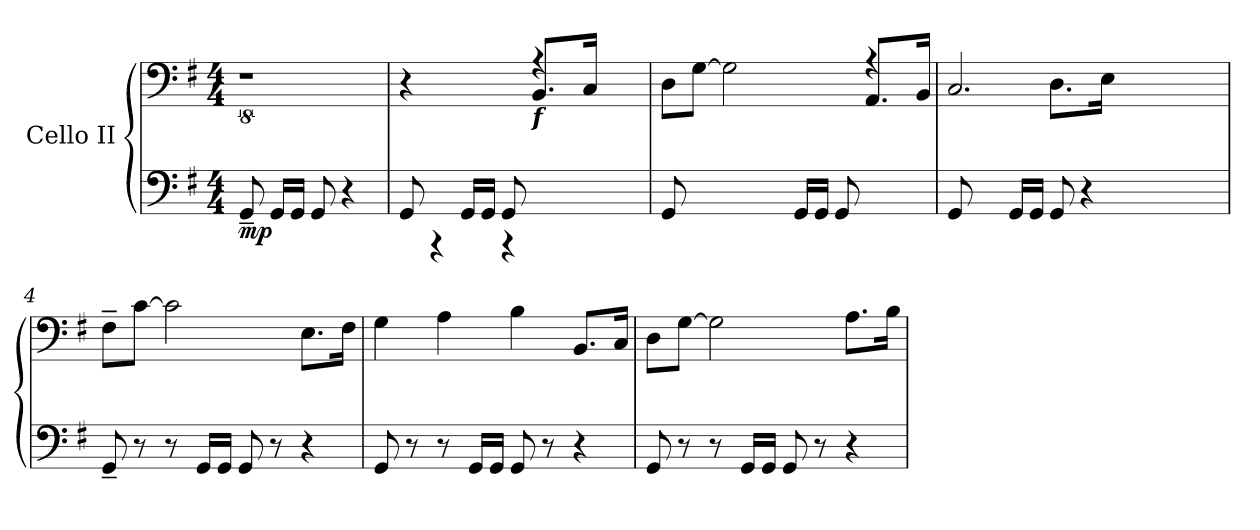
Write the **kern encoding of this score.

**kern	**kern	**dynam
*part1	*part1	*part1
*staff2	*staff1	*staff1/2
*I"Cello II	*	*
*clefF4	*clefF4	*
*k[f#]	*k[f#]	*
*M4/4	*M4/4	*
*MM120	*MM120	*
=	=	=
!	!	!LO:DY:b=2
8GG~/	8%5r	mp
16GG/LL	.	.
16GG/JJ	.	.
8GG/	.	.
4r	.	.
=1	=1	=1
*^	*^	*
4ryy	8GG/	4r	2ryy	.
.	4r	.	.	.
16GG/LL	.	4ryy	.	.
16GG/JJ	.	.	.	.
8GG/	4r	.	.	.
!	!	!LO:TX:b:Bi:t=f	!	!
2ryy	.	4r	8.BB/L	.
.	4.ryy	.	.	.
.	.	.	16C/Jk	.
.	.	4ryy	4ryy	.
=2	=2	=2	=2	=2
2.ryy	8GG/	8D\L	1ryy	.
.	2..ryy	[8G\J	.	.
.	.	2G\]	.	.
16GG/LL	.	4ryy	.	.
16GG/JJ	.	.	.	.
8GG/	.	.	.	.
4ryy	8ryy	4r	8.AA/L	.
.	8ryy	.	.	.
.	.	.	16BB/Jk	.
*v	*v	*	*	*
=3	=3	=3	=3
8GG/	2.C/	4.ryy	.
8ryy	.	.	.
16GG/LL	.	.	.
16GG/JJ	.	.	.
8GG/	.	8.D\L	.
4r	.	.	.
.	.	16E\Jk	.
.	.	8ryy	.
4.ryy	4ryy	4.ryy	.
.	8ryy	.	.
*	*v	*v	*
!!LO:LB:g=z
=4	=4	=4
8GG~/	8F#~\L	.
8r	[8c\J	.
8r	2c\]	.
16GG/LL	.	.
16GG/JJ	.	.
8GG/	.	.
8r	.	.
4r	8.E\L	.
.	16F#\Jk	.
=5	=5	=5
8GG/	4G\	.
8r	.	.
8r	4A\	.
16GG/LL	.	.
16GG/JJ	.	.
8GG/	4B\	.
8r	.	.
4r	8.BB/L	.
.	16C/Jk	.
=6	=6	=6
8GG/	8D\L	.
8r	[8G\J	.
8r	2G\]	.
16GG/LL	.	.
16GG/JJ	.	.
8GG/	.	.
8r	.	.
4r	8.A\L	.
.	16B\Jk	.
=	=	=
*-	*-	*-
